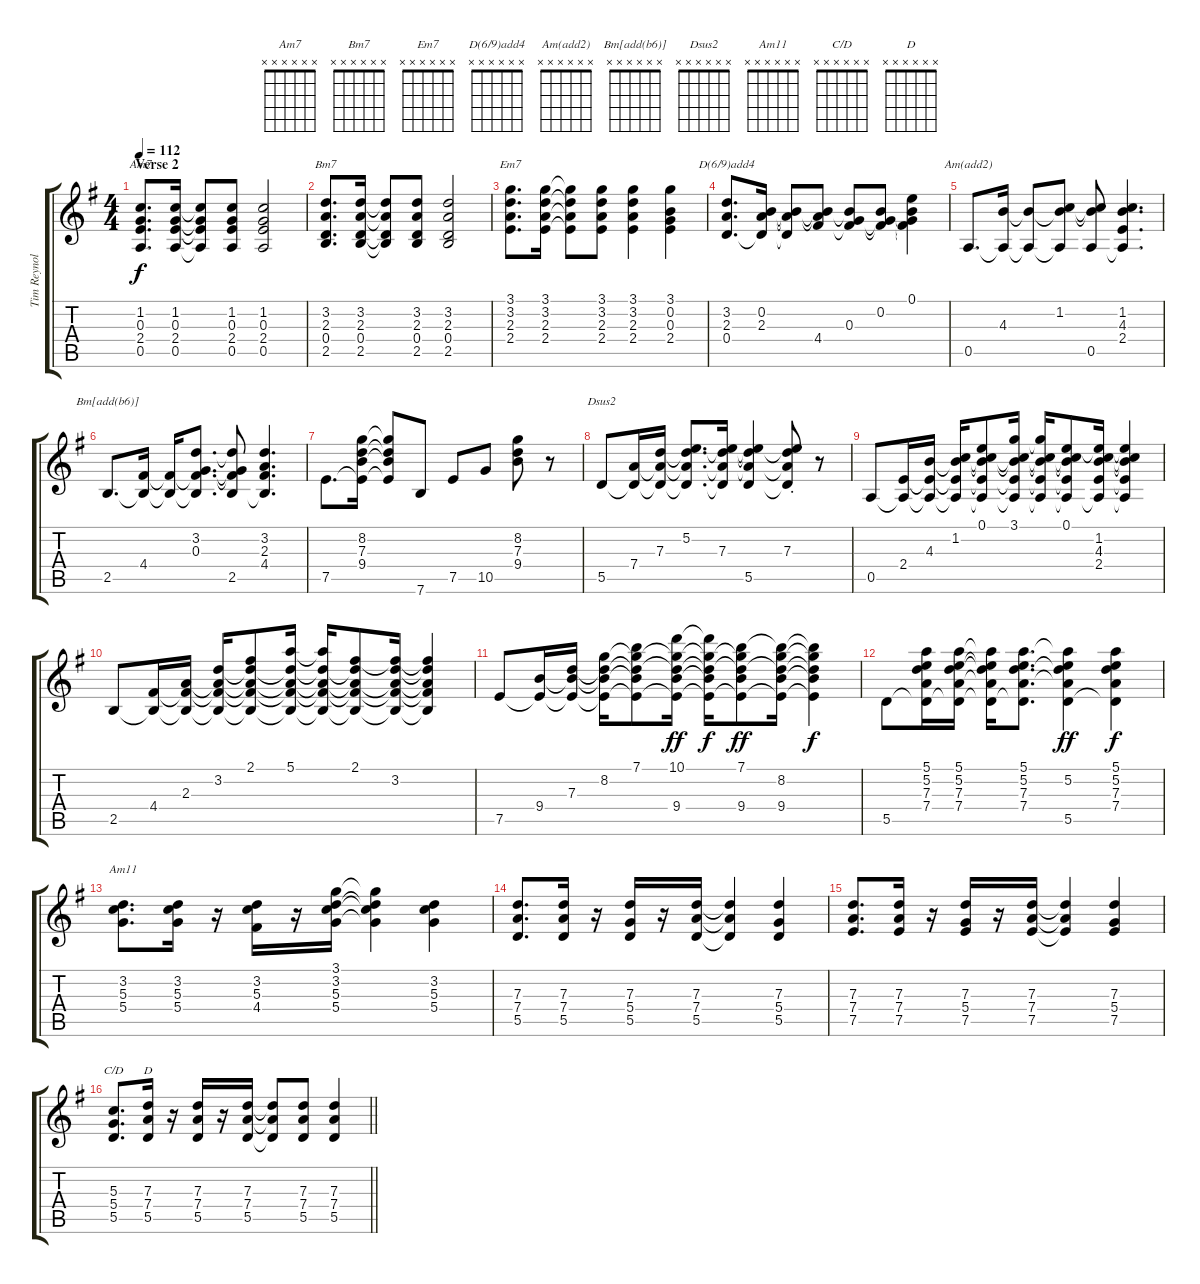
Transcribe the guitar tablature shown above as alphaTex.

\track ("Tim Reynolds" "Tim Reynol") {instrument acousticguitarsteel}
\staff {score tabs}
\tuning (E4 B3 G3 D3 A2 E2) {hide}
\chord ("Am7" x x x x x x)
\chord ("Bm7" x x x x x x)
\chord ("Em7" x x x x x x)
\chord ("D(6/9)add4" x x x x x x)
\chord ("Am(add2)" x x x x x x)
\chord ("Bm[add(b6)]" x x x x x x)
\chord ("Dsus2" x x x x x x)
\chord ("Am11" x x x x x x)
\chord ("C/D" x x x x x x)
\chord ("D" x x x x x x)
\ts (4 4)
\section ("" "Verse 2")
\tempo 112
\clef g2
\ks eminor
(1.2 0.3 2.4 0.5).8{d ch "Am7" dy f} (1.2 0.3 2.4 0.5).16 (1.2{t} 0.3{t} 2.4{t} 0.5{t}).8 (1.2 0.3 2.4 0.5).8 (1.2 0.3 2.4 0.5).2 |
(3.2 2.3 0.4 2.5).8{d ch "Bm7"} (3.2 2.3 0.4 2.5).16 (3.2{t} 2.3{t} 0.4{t} 2.5{t}).8 (3.2 2.3 0.4 2.5).8 (3.2 2.3 0.4 2.5).2 |
(3.1 3.2 2.3 2.4).8{d ch "Em7"} (3.1 3.2 2.3 2.4).16 (3.1{t} 3.2{t} 2.3{t} 2.4{t}).8 (3.1 3.2 2.3 2.4).8 (3.1 3.2 2.3 2.4).4 (3.1 0.2 0.3 2.4).4 |
(3.2 2.3 0.4).8{d ch "D(6/9)add4"} (0.2 2.3 0.4{t}).16 (0.2{t} 2.3{t} 0.4{t}).8 (0.2{t} 2.3{t} 4.4).8 (0.2{t} 0.3 4.4{t}).8 (0.2 0.3{t} 4.4{t}).8 (0.1 0.2{t} 0.3{t} 4.4{t}).4 |
0.5.8{d ch "Am(add2)"} (4.3 0.5{t}).16 (4.3{t} 0.5{t}).8 (1.2 4.3{t} 0.5{t}).8 (1.2{t} 4.3{t} 0.5).8 (1.2 4.3 2.4 0.5{t}).4{d} |
2.5.8{d ch "Bm[add(b6)]"} (4.4 2.5{t}).16 (4.4{t} 2.5{t}).16 (3.2 0.3 4.4{t} 2.5{t}).8{d} (3.2{t} 0.3{t} 4.4{t} 2.5).8 (3.2 2.3 4.4 2.5{t}).4{d} |
7.5.8{d} (8.2 7.3 9.4 7.5{t}).16 (8.2{t} 7.3{t} 9.4{t} 7.5{t}).8 7.6.8 7.5.8 10.5.8 (8.2 7.3 9.4).8 r.8 |
5.5.8{ch "Dsus2"} (7.4 5.5{t}).16 (7.3 7.4{t} 5.5{t}).16 (5.2 7.3{t} 7.4{t} 5.5{t}).8{d} (5.2{t} 7.3 7.4{t} 5.5{t}).16 (5.2{t} 7.3{t} 7.4{t} 5.5).4 (5.2{t} 7.3{st} 7.4{t} 5.5{t}).8 r.8 |
0.5.8 (2.4 0.5{t}).16 (4.3 2.4{t} 0.5{t}).16 (1.2 4.3{t} 2.4{t} 0.5{t}).16 (0.1 1.2{t} 4.3{t} 2.4{t} 0.5{t}).8 (3.1 1.2{t} 4.3{t} 2.4{t} 0.5{t}).16 (3.1{t} 1.2{t} 4.3{t} 2.4{t} 0.5{t}).16 (0.1 1.2{t} 4.3{t} 2.4{t} 0.5{t}).8 (0.1{t} 1.2 4.3 2.4 0.5{t}).16 (0.1{t} 1.2{t} 4.3{t} 2.4{t} 0.5{t}).4 |
2.5.8 (4.4 2.5{t}).16 (2.3 4.4{t} 2.5{t}).16 (3.2 2.3{t} 4.4{t} 2.5{t}).16 (2.1 3.2{t} 2.3{t} 4.4{t} 2.5{t}).8 (5.1 3.2{t} 2.3{t} 4.4{t} 2.5{t}).16 (5.1{t} 3.2{t} 2.3{t} 4.4{t} 2.5{t}).16 (2.1 3.2{t} 2.3{t} 4.4{t} 2.5{t}).8 (2.1{t} 3.2 2.3{t} 4.4{t} 2.5{t}).16 (2.1{t} 3.2{t} 2.3{t} 4.4{t} 2.5{t}).4 |
7.5.8 (9.4 7.5{t}).16 (7.3 9.4{t} 7.5{t}).16 (8.2 7.3{t} 9.4{t} 7.5{t}).16 (7.1 8.2{t} 7.3{t} 9.4{t} 7.5{t}).8 (10.1 8.2{t} 7.3{t} 9.4 7.5{t}).16{dy ff} (10.1{t} 8.2{t} 7.3{t} 9.4{t} 7.5{t}).16{dy f} (7.1 8.2{t} 7.3{t} 9.4 7.5{t}).8{dy ff} (7.1{t} 8.2 7.3{t} 9.4 7.5{t}).16 (7.1{t} 8.2{t} 7.3{t} 9.4{t} 7.5{t}).4{dy f} |
5.5.8 (5.1 5.2 7.3 7.4 5.5{t}).16 (5.1 5.2 7.3 7.4 5.5{t}).16 (5.1{t} 5.2{t} 7.3{t} 7.4{t} 5.5{t}).16 (5.1 5.2 7.3 7.4 5.5{t}).8{d} (5.1{t} 5.2 7.3{t} 7.4{t} 5.5).4{dy ff} (5.1 5.2 7.3 7.4 5.5{t}).4{dy f} |
(3.2 5.3 5.4).8{d ch "Am11"} (3.2 5.3 5.4).16 r.16 (3.2 5.3 4.4).16 r.16 (3.1 3.2 5.3 5.4).16 (3.1{t} 3.2{t} 5.3{t} 5.4{t}).4 (3.2 5.3 5.4).4 |
(7.3 7.4 5.5).8{d} (7.3 7.4 5.5).16 r.16 (7.3 5.4 5.5).16 r.16 (7.3 7.4 5.5).16 (7.3{t} 7.4{t} 5.5{t}).4 (7.3 5.4 5.5).4 |
(7.3 7.4 7.5).8{d} (7.3 7.4 7.5).16 r.16 (7.3 5.4 7.5).16 r.16 (7.3 7.4 7.5).16 (7.3{t} 7.4{t} 7.5{t}).4 (7.3 5.4 7.5).4 |
\barLineRight lightlight
(5.3 5.4 5.5).8{d ch "C/D"} (7.3 7.4 5.5).16{ch "D"} r.16 (7.3 7.4 5.5).16 r.16 (7.3 7.4 5.5).16 (7.3{t} 7.4{t} 5.5{t}).8 (7.3 7.4 5.5).8 (7.3 7.4 5.5).4
